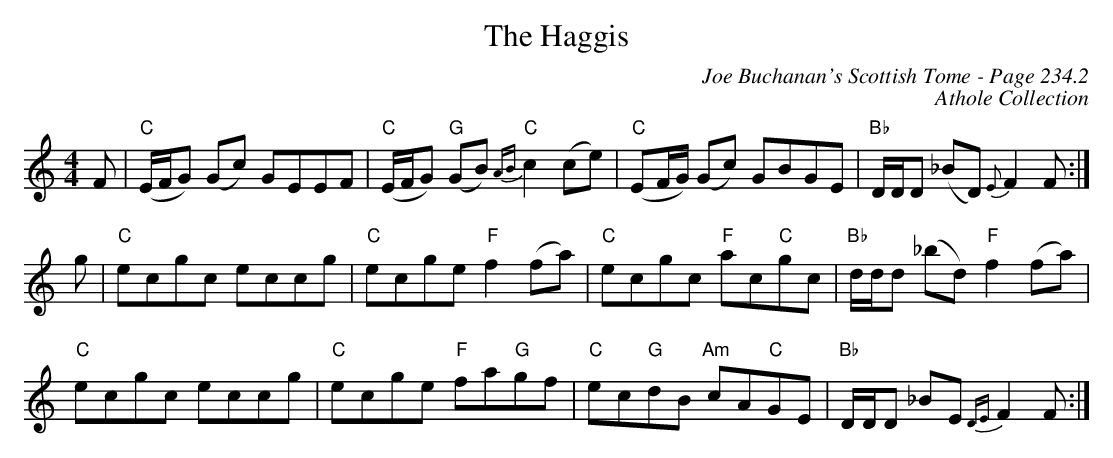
X:1
T:Haggis, The
C:Joe Buchanan's Scottish Tome - Page 234.2
C:Athole Collection
L:1/8
M:4/4
K:C
F | "C"(E/F/G) (Gc) GEEF | "C" (E/2F/G) "G"(GB) "C"{AB}c2 (ce) | ("C"EF/G/) (Gc) GBGE | "Bb"D/D/D (_BD) {E}F2 F :|
g | "C"ecgc eccg | "C"ecge "F"f2 (fa)  | "C"ecgc "F"ac"C"gc | "Bb"d/d/d (_bd) "F"f2 (fa) |
"C"ecgc eccg | "C"ecge "F"fa"G"gf  | "C"ec"G"dB "Am"cA"C"GE | "Bb"D/D/D _BE {DE}F2 F :|
